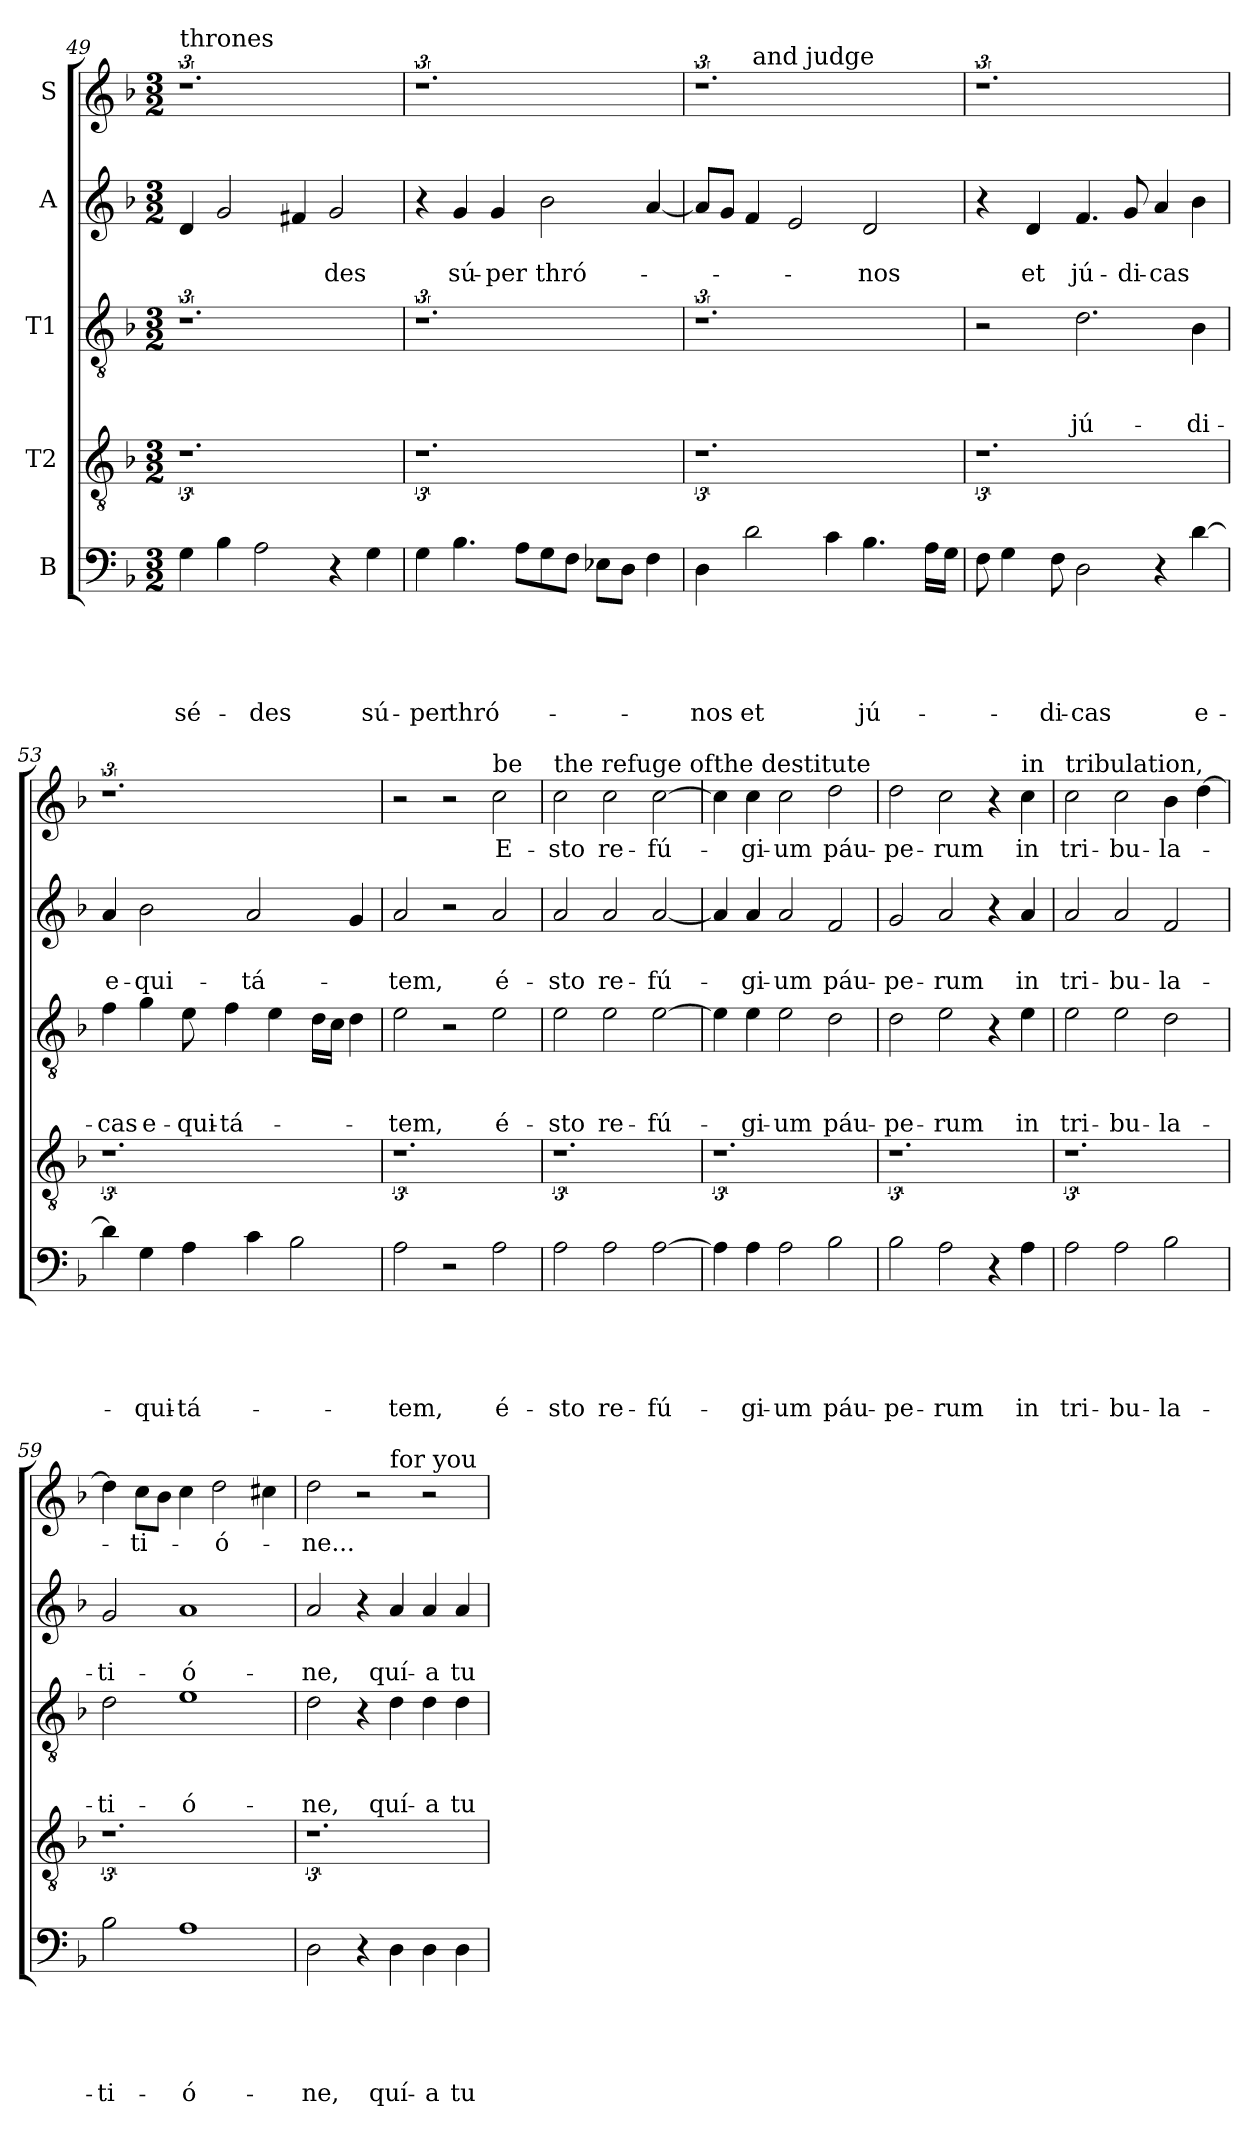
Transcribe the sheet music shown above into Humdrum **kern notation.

**kern	**text	**text	**text	**text	**text	**kern	**kern	**text	**text	**text	**kern	**text	**text	**kern	**text
*part5	*part5	*part5	*part5	*part5	*part5	*part4	*part3	*part3	*part3	*part3	*part2	*part2	*part2	*part1	*part1
*staff5	*staff5	*staff5	*staff5	*staff5	*staff5	*staff4	*staff3	*staff3	*staff3	*staff3	*staff2	*staff2	*staff2	*staff1	*staff1
*I"B	*	*	*	*	*	*I"T2	*I"T1	*	*	*	*I"A	*	*	*I"S	*
*clefF4	*	*	*	*	*	*clefGv2	*clefGv2	*	*	*	*clefG2	*	*	*clefG2	*
*k[b-]	*	*	*	*	*	*k[b-]	*k[b-]	*	*	*	*k[b-]	*	*	*k[b-]	*
*F:	*	*	*	*	*	*F:	*F:	*	*	*	*F:	*	*	*F:	*
*M3/2	*	*	*	*	*	*M3/2	*M3/2	*	*	*	*M3/2	*	*	*M3/2	*
*Xtuplet	*	*	*	*	*	*	*	*	*	*	*	*	*	*	*
=49	=49	=49	=49	=49	=49	=49	=49	=49	=49	=49	=49	=49	=49	=49	=49
!	!	!	!	!	!LO:LY:b	!	!	!	!	!	!	!	!	!	!
*	*	*	*	*	*	*	*	*	*	*	*Xtuplet	*	*	*	*
!	!	!	!	!	!	!	!	!	!	!	!	!	!	!LO:TX:a:t=thrones	!
6G\	.	.	.	.	sé-	3%2.r	3%2.r	.	.	.	6d/	.	.	3%2.r	.
6B-\	.	.	.	.	.	.	.	.	.	.	3g/	.	.	.	.
!	!	!	!	!	!LO:LY:b	!	!	!	!	!	!	!	!	!	!
3A\	.	.	.	.	-des	.	.	.	.	.	.	.	.	.	.
.	.	.	.	.	.	.	.	.	.	.	6f#i/	.	.	.	.
!	!	!	!	!	!	!	!	!	!	!	!	!	!LO:LY:b	!	!
6r	.	.	.	.	.	.	.	.	.	.	3g/	.	-des	.	.
!	!	!	!	!	!LO:LY:b	!	!	!	!	!	!	!	!	!	!
6G\	.	.	.	.	sú-	.	.	.	.	.	.	.	.	.	.
!!LO:LB:g=z
=50	=50	=50	=50	=50	=50	=50	=50	=50	=50	=50	=50	=50	=50	=50	=50
!	!	!	!	!	!LO:LY:b	!	!	!	!	!	!	!	!	!	!
6G\	.	.	.	.	-per	3%2.r	3%2.r	.	.	.	6r	.	.	3%2.r	.
!	!	!	!	!	!LO:LY:b	!	!	!	!	!	!	!	!LO:LY:b	!	!
6.B-\	.	.	.	.	thró-	.	.	.	.	.	6g/	.	sú-	.	.
!	!	!	!	!	!	!	!	!	!	!	!	!	!LO:LY:b	!	!
.	.	.	.	.	.	.	.	.	.	.	6g/	.	-per	.	.
12A\L	.	.	.	.	.	.	.	.	.	.	.	.	.	.	.
!	!	!	!	!	!	!	!	!	!	!	!	!	!LO:LY:b	!	!
12G\	.	.	.	.	.	.	.	.	.	.	3b-\	.	thró-	.	.
12F\J	.	.	.	.	.	.	.	.	.	.	.	.	.	.	.
12E-i\L	.	.	.	.	.	.	.	.	.	.	.	.	.	.	.
12D\J	.	.	.	.	.	.	.	.	.	.	.	.	.	.	.
6F\	.	.	.	.	.	.	.	.	.	.	[6a/	.	.	.	.
=51	=51	=51	=51	=51	=51	=51	=51	=51	=51	=51	=51	=51	=51	=51	=51
!	!	!	!	!	!LO:LY:b	!	!	!	!	!	!	!	!	!	!
*	*	*	*	*	*	*	*	*	*	*	*	*	*	*^	*
6D\	.	.	.	.	-nos	3%2.r	3%2.r	.	.	.	12a/L]	.	.	3%2.r	6ryy	.
.	.	.	.	.	.	.	.	.	.	.	12g/J	.	.	.	.	.
!	!	!	!	!	!LO:LY:b	!	!	!	!	!	!	!	!	!	!	!
3d\	.	.	.	.	et	.	.	.	.	.	6f/	.	.	.	96ryy	.
!	!	!	!	!	!	!	!	!	!	!	!	!	!	!	!LO:TX:a:t=and judge	!
.	.	.	.	.	.	.	.	.	.	.	.	.	.	.	3%2ryy	.
.	.	.	.	.	.	.	.	.	.	.	3e/	.	.	.	.	.
6c\	.	.	.	.	.	.	.	.	.	.	.	.	.	.	.	.
!	!	!	!	!	!LO:LY:b	!	!	!	!	!	!	!	!LO:LY:b	!	!	!
6.B-\	.	.	.	.	jú-	.	.	.	.	.	3d/	.	-nos	.	.	.
.	.	.	.	.	.	.	.	.	.	.	.	.	.	.	12...ryy	.
24A\LL	.	.	.	.	.	.	.	.	.	.	.	.	.	.	.	.
24G\JJ	.	.	.	.	.	.	.	.	.	.	.	.	.	.	.	.
*	*	*	*	*	*	*	*	*	*	*	*	*	*	*v	*v	*
=52	=52	=52	=52	=52	=52	=52	=52	=52	=52	=52	=52	=52	=52	=52	=52
*	*	*	*	*	*	*	*Xtuplet	*	*	*	*	*	*	*	*
*	*	*	*	*	*	*	*	*	*	*	*	*	*	*^	*
!	!	!	!	!	!	!	!	!	!	!	!	!	!	!LO:TX:a:t=righteously,	!	!
*	*	*	*	*	*	*	*	*	*	*	*	*	*	*v	*v	*
12F\	.	.	.	.	.	3%2.r	3r	.	.	.	6r	.	.	3%2.r	.
6G\	.	.	.	.	.	.	.	.	.	.	.	.	.	.	.
!	!	!	!	!	!	!	!	!	!	!	!	!	!LO:LY:b	!	!
.	.	.	.	.	.	.	.	.	.	.	6d/	.	et	.	.
!	!	!	!	!	!LO:LY:b	!	!	!	!	!	!	!	!	!	!
12F\	.	.	.	.	-di-	.	.	.	.	.	.	.	.	.	.
!	!	!	!	!	!LO:LY:b	!	!	!	!	!LO:LY:b	!	!	!LO:LY:b	!	!
3D\	.	.	.	.	-cas	.	3.d\	.	.	jú-	6.f/	.	jú-	.	.
!	!	!	!	!	!	!	!	!	!	!	!	!	!LO:LY:b	!	!
.	.	.	.	.	.	.	.	.	.	.	12g/	.	-di-	.	.
!	!	!	!	!	!	!	!	!	!	!	!	!	!LO:LY:b	!	!
6r	.	.	.	.	.	.	.	.	.	.	6a/	.	-cas	.	.
!	!	!	!	!	!LO:LY:b	!	!	!	!	!LO:LY:b	!	!	!	!	!
[6d\	.	.	.	.	e-	.	6B-\	.	.	-di-	6b-\	.	.	.	.
=53	=53	=53	=53	=53	=53	=53	=53	=53	=53	=53	=53	=53	=53	=53	=53
!	!	!	!	!	!	!	!	!	!	!LO:LY:b	!	!	!LO:LY:b	!	!
6d\]	.	.	.	.	.	3%2.r	6f\	.	.	-cas	6a/	.	e-	3%2.r	.
!	!	!	!	!	!LO:LY:b	!	!	!	!	!LO:LY:b	!	!	!LO:LY:b	!	!
6G\	.	.	.	.	-qui-	.	6g\	.	.	e-	3b-\	.	-qui-	.	.
!	!	!	!	!	!LO:LY:b	!	!	!	!	!LO:LY:b	!	!	!	!	!
6A\	.	.	.	.	-tá-	.	12e\	.	.	-qui-	.	.	.	.	.
!	!	!	!	!	!	!	!	!	!	!LO:LY:b	!	!	!	!	!
.	.	.	.	.	.	.	6f\	.	.	-tá-	.	.	.	.	.
!	!	!	!	!	!	!	!	!	!	!	!	!	!LO:LY:b	!	!
6c\	.	.	.	.	.	.	.	.	.	.	3a/	.	-tá-	.	.
.	.	.	.	.	.	.	6e\	.	.	.	.	.	.	.	.
3B-\	.	.	.	.	.	.	.	.	.	.	.	.	.	.	.
.	.	.	.	.	.	.	24d\LL	.	.	.	.	.	.	.	.
.	.	.	.	.	.	.	24c\JJ	.	.	.	.	.	.	.	.
.	.	.	.	.	.	.	6d\	.	.	.	6g/	.	.	.	.
!!LO:PB:g=z
=54	=54	=54	=54	=54	=54	=54	=54	=54	=54	=54	=54	=54	=54	=54	=54
!	!	!	!	!	!LO:LY:b	!	!	!	!	!LO:LY:b	!	!	!LO:LY:b	!	!
*	*	*	*	*	*	*	*	*	*	*	*	*	*	*Xtuplet	*
3A\	.	.	.	.	-tem,	3%2.r	3e\	.	.	-tem,	3a/	.	-tem,	3r	.
3r	.	.	.	.	.	.	3r	.	.	.	3r	.	.	3r	.
!	!	!	!	!	!	!	!	!	!	!	!	!	!	!LO:TX:a:t=be	!
!	!	!	!	!	!LO:LY:b	!	!	!	!	!LO:LY:b	!	!	!LO:LY:b	!	!LO:LY:b
3A\	.	.	.	.	é-	.	3e\	.	.	é-	3a/	.	é-	3cc\	E-
=55	=55	=55	=55	=55	=55	=55	=55	=55	=55	=55	=55	=55	=55	=55	=55
!	!	!	!	!	!	!	!	!	!	!	!	!	!	!LO:TX:a:t=the refuge of	!
!	!	!	!	!	!LO:LY:b	!	!	!	!	!LO:LY:b	!	!	!LO:LY:b	!	!LO:LY:b
3A\	.	.	.	.	-sto	3%2.r	3e\	.	.	-sto	3a/	.	-sto	3cc\	-sto
!	!	!	!	!	!LO:LY:b	!	!	!	!	!LO:LY:b	!	!	!LO:LY:b	!	!LO:LY:b
3A\	.	.	.	.	re-	.	3e\	.	.	re-	3a/	.	re-	3cc\	re-
!	!	!	!	!	!LO:LY:b	!	!	!	!	!LO:LY:b	!	!	!LO:LY:b	!	!LO:LY:b
[3A\	.	.	.	.	-fú-	.	[3e\	.	.	-fú-	[3a/	.	-fú-	[3cc\	-fú-
=56	=56	=56	=56	=56	=56	=56	=56	=56	=56	=56	=56	=56	=56	=56	=56
!	!	!	!	!	!	!	!	!	!	!	!	!	!	!LO:TX:a:t=the destitute	!
6A\]	.	.	.	.	.	3%2.r	6e\]	.	.	.	6a/]	.	.	6cc\]	.
!	!	!	!	!	!LO:LY:b	!	!	!	!	!LO:LY:b	!	!	!LO:LY:b	!	!LO:LY:b
6A\	.	.	.	.	-gi-	.	6e\	.	.	-gi-	6a/	.	-gi-	6cc\	-gi-
!	!	!	!	!	!LO:LY:b	!	!	!	!	!LO:LY:b	!	!	!LO:LY:b	!	!LO:LY:b
3A\	.	.	.	.	-um	.	3e\	.	.	-um	3a/	.	-um	3cc\	-um
!	!	!	!	!	!LO:LY:b	!	!	!	!	!LO:LY:b	!	!	!LO:LY:b	!	!LO:LY:b
3B-\	.	.	.	.	páu-	.	3d\	.	.	páu-	3f/	.	páu-	3dd\	páu-
=57	=57	=57	=57	=57	=57	=57	=57	=57	=57	=57	=57	=57	=57	=57	=57
!	!	!	!	!	!LO:LY:b	!	!	!	!	!LO:LY:b	!	!	!LO:LY:b	!	!LO:LY:b
3B-\	.	.	.	.	-pe-	3%2.r	3d\	.	.	-pe-	3g/	.	-pe-	3dd\	-pe-
!	!	!	!	!	!LO:LY:b	!	!	!	!	!LO:LY:b	!	!	!LO:LY:b	!	!LO:LY:b
3A\	.	.	.	.	-rum	.	3e\	.	.	-rum	3a/	.	-rum	3cc\	-rum
6r	.	.	.	.	.	.	6r	.	.	.	6r	.	.	6r	.
!	!	!	!	!	!	!	!	!	!	!	!	!	!	!LO:TX:a:t=in	!
!	!	!	!	!	!LO:LY:b	!	!	!	!	!LO:LY:b	!	!	!LO:LY:b	!	!LO:LY:b
6A\	.	.	.	.	in	.	6e\	.	.	in	6a/	.	in	6cc\	in
=58	=58	=58	=58	=58	=58	=58	=58	=58	=58	=58	=58	=58	=58	=58	=58
!	!	!	!	!	!	!	!	!	!	!	!	!	!	!LO:TX:a:t=tribulation,	!
!	!	!	!	!	!LO:LY:b	!	!	!	!	!LO:LY:b	!	!	!LO:LY:b	!	!LO:LY:b
3A\	.	.	.	.	tri-	3%2.r	3e\	.	.	tri-	3a/	.	tri-	3cc\	tri-
!	!	!	!	!	!LO:LY:b	!	!	!	!	!LO:LY:b	!	!	!LO:LY:b	!	!LO:LY:b
3A\	.	.	.	.	-bu-	.	3e\	.	.	-bu-	3a/	.	-bu-	3cc\	-bu-
!	!	!	!	!	!LO:LY:b	!	!	!	!	!LO:LY:b	!	!	!LO:LY:b	!	!LO:LY:b
3B-\	.	.	.	.	-la-	.	3d\	.	.	-la-	3f/	.	-la-	6b-\	-la-
.	.	.	.	.	.	.	.	.	.	.	.	.	.	[6dd\	.
=59	=59	=59	=59	=59	=59	=59	=59	=59	=59	=59	=59	=59	=59	=59	=59
!	!	!	!	!	!LO:LY:b	!	!	!	!	!LO:LY:b	!	!	!LO:LY:b	!	!
3B-\	.	.	.	.	-ti-	3%2.r	3d\	.	.	-ti-	3g/	.	-ti-	6dd\]	.
!	!	!	!	!	!	!	!	!	!	!	!	!	!	!	!LO:LY:b
.	.	.	.	.	.	.	.	.	.	.	.	.	.	12cc\L	-ti-
.	.	.	.	.	.	.	.	.	.	.	.	.	.	12b-\J	.
!	!	!	!	!	!LO:LY:b	!	!	!	!	!LO:LY:b	!	!	!LO:LY:b	!	!
3%2A	.	.	.	.	-ó-	.	3%2e	.	.	-ó-	3%2a	.	-ó-	6cc\	.
!	!	!	!	!	!	!	!	!	!	!	!	!	!	!	!LO:LY:b
.	.	.	.	.	.	.	.	.	.	.	.	.	.	3dd\	-ó-
.	.	.	.	.	.	.	.	.	.	.	.	.	.	6cc#i\	.
!!LO:LB:g=z
=60	=60	=60	=60	=60	=60	=60	=60	=60	=60	=60	=60	=60	=60	=60	=60
!	!	!	!	!	!LO:LY:b	!	!	!	!	!LO:LY:b	!	!	!LO:LY:b	!	!LO:LY:b
*	*	*	*	*	*	*	*	*	*	*	*	*	*	*^	*
3D\	.	.	.	.	-ne,	3%2.r	3d\	.	.	-ne,	3a/	.	-ne,	3dd\	2ryy	-ne...
6r	.	.	.	.	.	.	6r	.	.	.	6r	.	.	3r	.	.
!	!	!	!	!	!	!	!	!	!	!	!	!	!	!	!LO:TX:a:t=for you	!
!	!	!	!	!	!LO:LY:b	!	!	!	!	!LO:LY:b	!	!	!LO:LY:b	!	!	!
6D\	.	.	.	.	quí-	.	6d\	.	.	quí-	6a/	.	quí-	.	2ryy	.
!	!	!	!	!	!LO:LY:b	!	!	!	!	!LO:LY:b	!	!	!LO:LY:b	!	!	!
6D\	.	.	.	.	-a	.	6d\	.	.	-a	6a/	.	-a	3r	.	.
!	!	!	!	!	!LO:LY:b	!	!	!	!	!LO:LY:b	!	!	!LO:LY:b	!	!	!
6D\	.	.	.	.	tu	.	6d\	.	.	tu	6a/	.	tu	.	.	.
*	*	*	*	*	*	*	*	*	*	*	*	*	*	*v	*v	*
=	=	=	=	=	=	=	=	=	=	=	=	=	=	=	=
*-	*-	*-	*-	*-	*-	*-	*-	*-	*-	*-	*-	*-	*-	*-	*-
